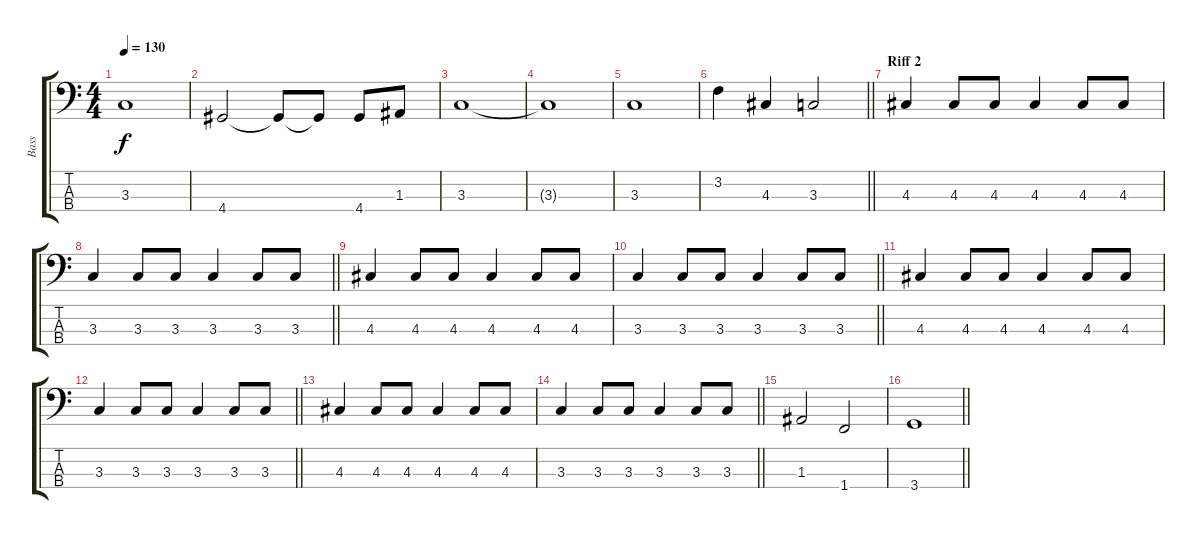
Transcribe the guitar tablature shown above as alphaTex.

\track ("Bass" "Bass") {instrument electricbassfinger}
\staff {score tabs}
\tuning (G2 D2 A1 E1) {hide}
\ts (4 4)
\tempo 130
\clef f4
\ks c
3.3.1{dy f} |
4.4.2 4.4{t}.8 4.4{t}.8 4.4.8 1.3.8 |
3.3.1 |
3.3{t}.1 |
3.3.1 |
\barLineRight lightlight
3.2.4 4.3.4 3.3.2 |
\section ("" "Riff 2")
4.3.4 4.3.8 4.3.8 4.3.4 4.3.8 4.3.8 |
\barLineRight lightlight
3.3.4 3.3.8 3.3.8 3.3.4 3.3.8 3.3.8 |
4.3.4 4.3.8 4.3.8 4.3.4 4.3.8 4.3.8 |
\barLineRight lightlight
3.3.4 3.3.8 3.3.8 3.3.4 3.3.8 3.3.8 |
4.3.4 4.3.8 4.3.8 4.3.4 4.3.8 4.3.8 |
\barLineRight lightlight
3.3.4 3.3.8 3.3.8 3.3.4 3.3.8 3.3.8 |
4.3.4 4.3.8 4.3.8 4.3.4 4.3.8 4.3.8 |
\barLineRight lightlight
3.3.4 3.3.8 3.3.8 3.3.4 3.3.8 3.3.8 |
1.3.2 1.4.2 |
\barLineRight lightlight
3.4.1
